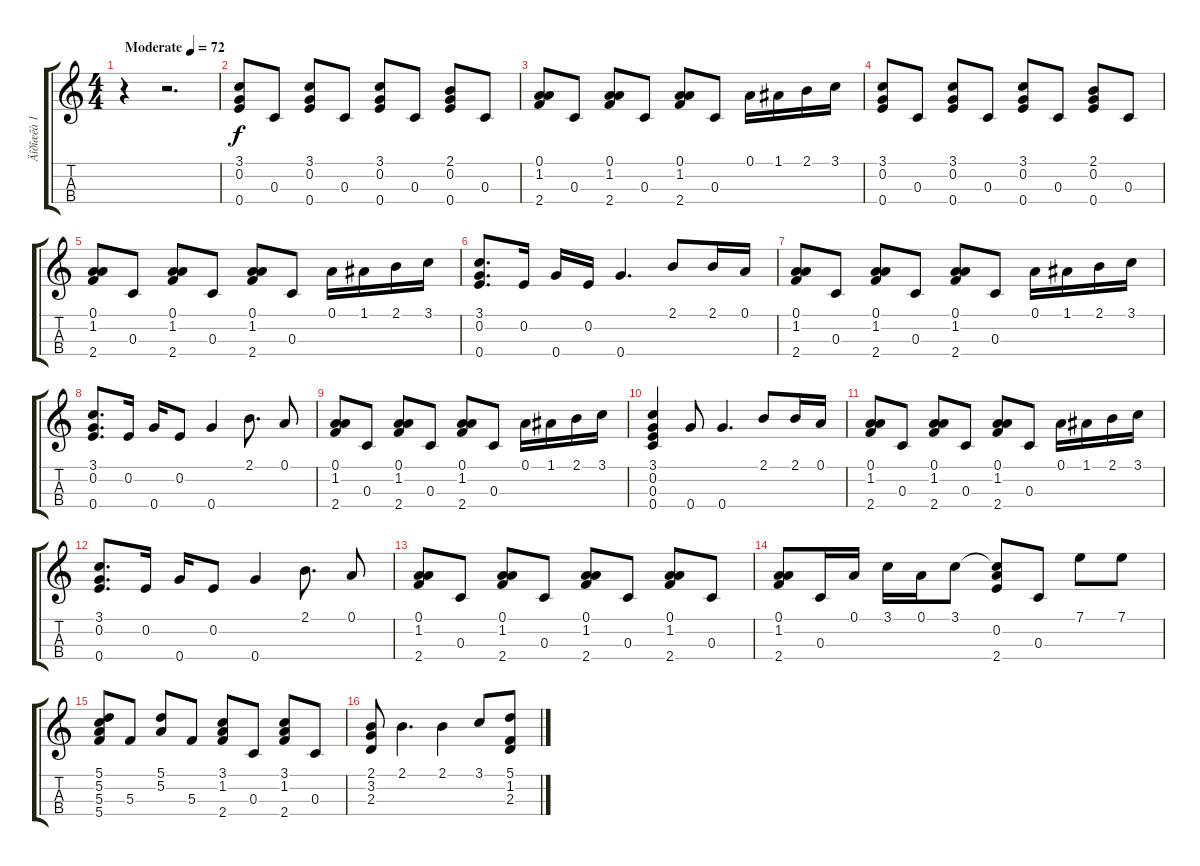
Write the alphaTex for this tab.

\track ("Äîðîæêà 1" "Äîðîæêà 1") {instrument acousticguitarsteel}
\staff {score tabs}
\tuning (A3 E3 C3 G3) {hide}
\ts (4 4)
\tempo (72 "Moderate")
\clef g2
\ks c
r.4{dy f instrument acousticguitarsteel} r.2{d} |
(3.1 0.2 0.4).8 0.3.8 (3.1 0.2 0.4).8 0.3.8 (3.1 0.2 0.4).8 0.3.8 (2.1 0.2 0.4).8 0.3.8 |
(0.1 1.2 2.4).8 0.3.8 (0.1 1.2 2.4).8 0.3.8 (0.1 1.2 2.4).8 0.3.8 0.1.16 1.1.16 2.1.16 3.1.16 |
(3.1 0.2 0.4).8 0.3.8 (3.1 0.2 0.4).8 0.3.8 (3.1 0.2 0.4).8 0.3.8 (2.1 0.2 0.4).8 0.3.8 |
(0.1 1.2 2.4).8 0.3.8 (0.1 1.2 2.4).8 0.3.8 (0.1 1.2 2.4).8 0.3.8 0.1.16 1.1.16 2.1.16 3.1.16 |
(3.1 0.2 0.4).8{d} 0.2.16 0.4.16 0.2.16 0.4.4{d} 2.1.8 2.1.16 0.1.16 |
(0.1 1.2 2.4).8 0.3.8 (0.1 1.2 2.4).8 0.3.8 (0.1 1.2 2.4).8 0.3.8 0.1.16 1.1.16 2.1.16 3.1.16 |
(3.1 0.2 0.4).8{d} 0.2.16 0.4.16 0.2.8 0.4.4 2.1.8{d} 0.1.8 |
(0.1 1.2 2.4).8 0.3.8 (0.1 1.2 2.4).8 0.3.8 (0.1 1.2 2.4).8 0.3.8 0.1.16 1.1.16 2.1.16 3.1.16 |
(3.1 0.2 0.3 0.4).4 0.4.8 0.4.4{d} 2.1.8 2.1.16 0.1.16 |
(0.1 1.2 2.4).8 0.3.8 (0.1 1.2 2.4).8 0.3.8 (0.1 1.2 2.4).8 0.3.8 0.1.16 1.1.16 2.1.16 3.1.16 |
(3.1 0.2 0.4).8{d} 0.2.16 0.4.16 0.2.8 0.4.4 2.1.8{d} 0.1.8 |
(0.1 1.2 2.4).8 0.3.8 (0.1 1.2 2.4).8 0.3.8 (0.1 1.2 2.4).8 0.3.8 (0.1 1.2 2.4).8 0.3.8 |
(0.1 1.2 2.4).8 0.3.16 0.1.16 3.1.16 0.1.16 3.1.8 (3.1{t} 0.2 2.4).8 0.3.8 7.1.8 7.1.8 |
(5.1 5.2 5.3 5.4).8 5.3.8 (5.1 5.2).8 5.3.8 (3.1 1.2 2.4).8 0.3.8 (3.1 1.2 2.4).8 0.3.8 |
(2.1 3.2 2.3).8 2.1.4{d} 2.1.4 3.1.8 (5.1 1.2 2.3).8
